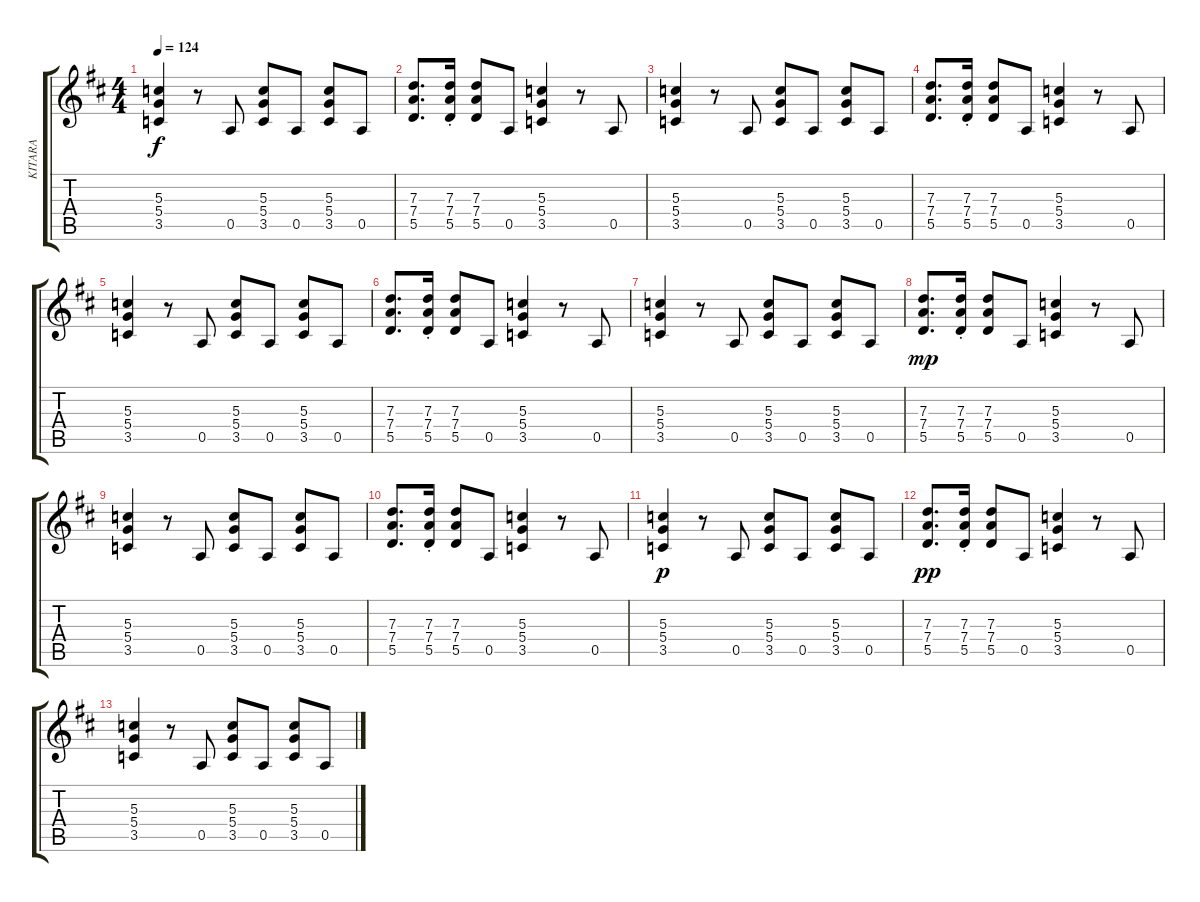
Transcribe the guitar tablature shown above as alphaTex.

\track ("KITARA" "KITARA") {instrument distortionguitar}
\staff {score tabs}
\tuning (E4 B3 G3 D3 A2 E2) {hide}
\ts (4 4)
\tempo 124
\clef g2
\ks d
(5.3 5.4 3.5).4{dy f} r.8 0.5.8 (5.3 5.4 3.5).8 0.5.8 (5.3 5.4 3.5).8 0.5.8 |
(7.3 7.4 5.5).8{d} (7.3{st} 7.4{st} 5.5{st}).16 (7.3 7.4 5.5).8 0.5.8 (5.3 5.4 3.5).4 r.8 0.5.8 |
(5.3 5.4 3.5).4 r.8 0.5.8 (5.3 5.4 3.5).8 0.5.8 (5.3 5.4 3.5).8 0.5.8 |
(7.3 7.4 5.5).8{d} (7.3{st} 7.4{st} 5.5{st}).16 (7.3 7.4 5.5).8 0.5.8 (5.3 5.4 3.5).4 r.8 0.5.8 |
(5.3 5.4 3.5).4 r.8 0.5.8 (5.3 5.4 3.5).8 0.5.8 (5.3 5.4 3.5).8 0.5.8 |
(7.3 7.4 5.5).8{d} (7.3{st} 7.4{st} 5.5{st}).16 (7.3 7.4 5.5).8 0.5.8 (5.3 5.4 3.5).4 r.8 0.5.8 |
(5.3 5.4 3.5).4 r.8 0.5.8 (5.3 5.4 3.5).8 0.5.8 (5.3 5.4 3.5).8 0.5.8 |
(7.3 7.4 5.5).8{d dy mp} (7.3{st} 7.4{st} 5.5{st}).16 (7.3 7.4 5.5).8 0.5.8 (5.3 5.4 3.5).4 r.8 0.5.8 |
(5.3 5.4 3.5).4 r.8 0.5.8 (5.3 5.4 3.5).8 0.5.8 (5.3 5.4 3.5).8 0.5.8 |
(7.3 7.4 5.5).8{d} (7.3{st} 7.4{st} 5.5{st}).16 (7.3 7.4 5.5).8 0.5.8 (5.3 5.4 3.5).4 r.8 0.5.8 |
(5.3 5.4 3.5).4{dy p} r.8 0.5.8 (5.3 5.4 3.5).8 0.5.8 (5.3 5.4 3.5).8 0.5.8 |
(7.3 7.4 5.5).8{d dy pp} (7.3{st} 7.4{st} 5.5{st}).16 (7.3 7.4 5.5).8 0.5.8 (5.3 5.4 3.5).4 r.8 0.5.8 |
(5.3 5.4 3.5).4 r.8 0.5.8 (5.3 5.4 3.5).8 0.5.8 (5.3 5.4 3.5).8 0.5.8
